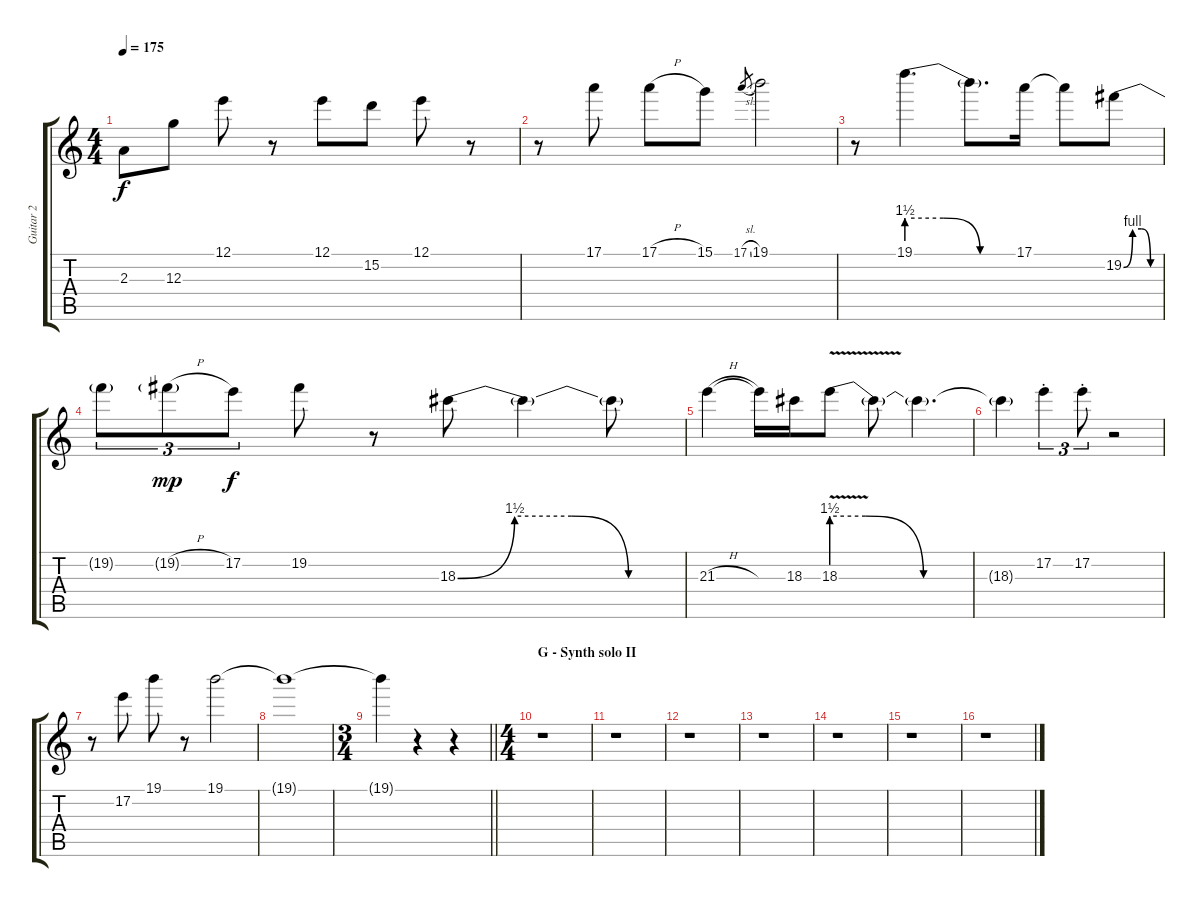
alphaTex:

\track ("Guitar 2" "Guitar 2") {instrument overdrivenguitar}
\staff {score tabs}
\tuning (E4 B3 G3 D3 A2 E2) {hide}
\ts (4 4)
\tempo 175
\clef g2
\ks c
2.3{t}.8{dy f} 12.3.8 12.1.8 r.8 12.1.8 15.2.8 12.1.8 r.8 |
r.8 17.1.8 17.1{h}.8 15.1.8 17.1{sl}.8{gr} 19.1.2 |
r.8 19.1{be (custom 0 6 20 6 40 0 60 0)}.4{d} 19.1{t}.8{d} 17.1.16 17.1{t}.8 19.2{be (custom 0 0 15 4 30 4 45 0 60 0)}.8 |
19.2{t}.8{tu (3 2)} 19.2{h g}.8{tu (3 2) dy mp} 17.2.8{tu (3 2) dy f} 19.2.8 r.8 18.3{be (custom 0 0 15 6 30 6 45 0 60 0)}.8 18.3{t}.4 18.3{t}.8 |
21.3{h}.4 21.3{t}.16 18.3.16 18.3{be (custom 0 6 10 6 27 0 60 0) v}.8 18.3{t}.8 18.3{t}.4{d} |
18.3{t}.4 17.2{st}.4{tu (3 2)} 17.2{st}.8{tu (3 2)} r.2 |
r.8 17.2.8 19.1.8 r.8 19.1.2 |
19.1{t}.1 |
\ts (3 4)
\barLineRight lightlight
19.1{t}.4 r.4 r.4 |
\ts (4 4)
\section ("" "G - Synth solo II")
r.1 |
r.1 |
r.1 |
r.1 |
r.1 |
r.1 |
r.1
